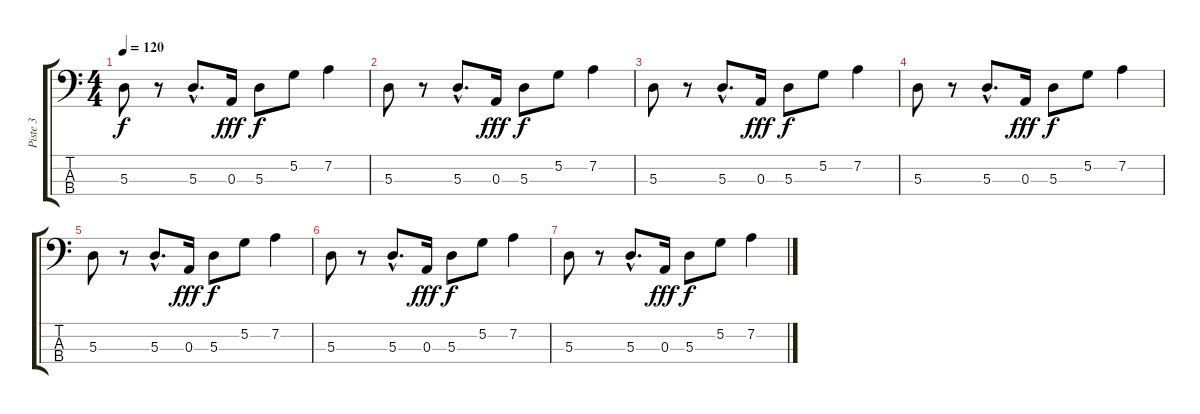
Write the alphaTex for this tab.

\track ("Piste 3" "Piste 3") {instrument slapbass1}
\staff {score tabs}
\tuning (G2 D2 A1 E1) {hide}
\ts (4 4)
\tempo 120
\clef f4
\ks c
5.3.8{dy f} r.8 5.3{hac}.8{d} 0.3.16{dy fff} 5.3.8{dy f} 5.2.8 7.2.4 |
5.3.8 r.8 5.3{hac}.8{d} 0.3.16{dy fff} 5.3.8{dy f} 5.2.8 7.2.4 |
5.3.8 r.8 5.3{hac}.8{d} 0.3.16{dy fff} 5.3.8{dy f} 5.2.8 7.2.4 |
5.3.8 r.8 5.3{hac}.8{d} 0.3.16{dy fff} 5.3.8{dy f} 5.2.8 7.2.4 |
5.3.8 r.8 5.3{hac}.8{d} 0.3.16{dy fff} 5.3.8{dy f} 5.2.8 7.2.4 |
5.3.8 r.8 5.3{hac}.8{d} 0.3.16{dy fff} 5.3.8{dy f} 5.2.8 7.2.4 |
5.3.8 r.8 5.3{hac}.8{d} 0.3.16{dy fff} 5.3.8{dy f} 5.2.8 7.2.4
